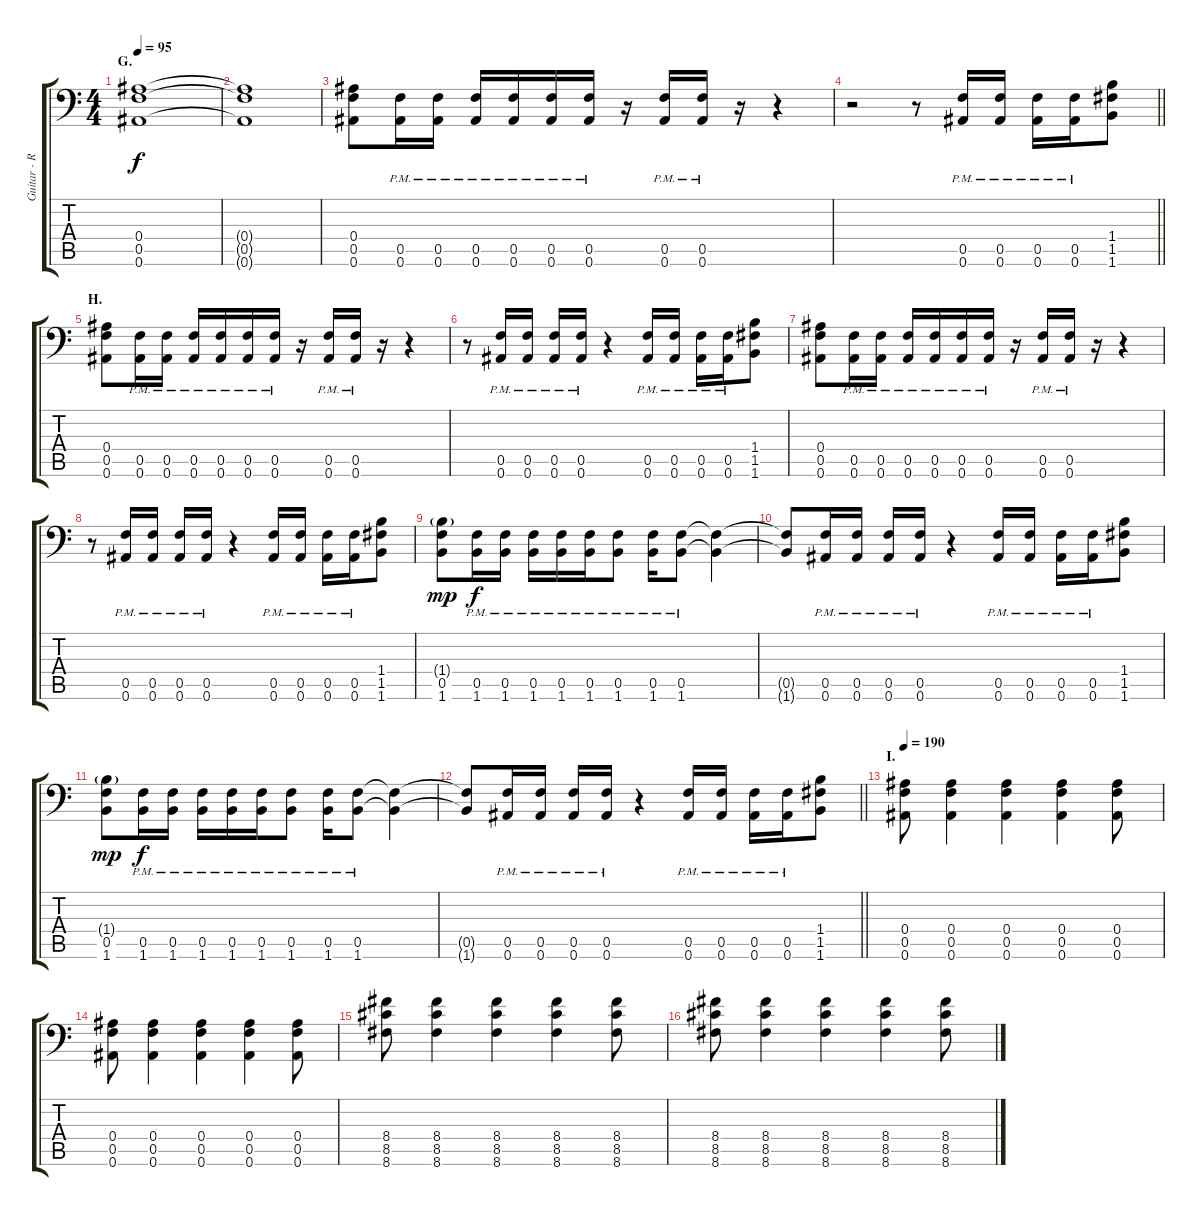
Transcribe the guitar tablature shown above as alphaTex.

\track ("Guitar - Right" "Guitar - R") {instrument distortionguitar}
\staff {score tabs}
\tuning (C4 G3 Eb3 Bb2 F2 Bb1) {hide}
\ts (4 4)
\section ("" "G.")
\tempo 95
\clef f4
\ks c
(0.4 0.5 0.6).1{dy f} |
(0.4{t} 0.5{t} 0.6{t}).1 |
(0.4 0.5 0.6).8 (0.5{pm} 0.6{pm}).16 (0.5{pm} 0.6{pm}).16 (0.5{pm} 0.6{pm}).16 (0.5{pm} 0.6{pm}).16 (0.5{pm} 0.6{pm}).16 (0.5{pm} 0.6{pm}).16 r.16 (0.5{pm} 0.6{pm}).16 (0.5{pm} 0.6{pm}).16 r.16 r.4 |
\barLineRight lightlight
r.2 r.8 (0.5{pm} 0.6{pm}).16 (0.5{pm} 0.6{pm}).16 (0.5{pm} 0.6{pm}).16 (0.5{pm} 0.6{pm}).16 (1.4 1.5 1.6).8 |
\section ("" "H.")
(0.4 0.5 0.6).8 (0.5{pm} 0.6{pm}).16 (0.5{pm} 0.6{pm}).16 (0.5{pm} 0.6{pm}).16 (0.5{pm} 0.6{pm}).16 (0.5{pm} 0.6{pm}).16 (0.5{pm} 0.6{pm}).16 r.16 (0.5{pm} 0.6{pm}).16 (0.5{pm} 0.6{pm}).16 r.16 r.4 |
r.8 (0.5{pm} 0.6{pm}).16 (0.5{pm} 0.6{pm}).16 (0.5{pm} 0.6{pm}).16 (0.5{pm} 0.6{pm}).16 r.4 (0.5{pm} 0.6{pm}).16 (0.5{pm} 0.6{pm}).16 (0.5{pm} 0.6{pm}).16 (0.5{pm} 0.6{pm}).16 (1.4 1.5 1.6).8 |
(0.4 0.5 0.6).8 (0.5{pm} 0.6{pm}).16 (0.5{pm} 0.6{pm}).16 (0.5{pm} 0.6{pm}).16 (0.5{pm} 0.6{pm}).16 (0.5{pm} 0.6{pm}).16 (0.5{pm} 0.6{pm}).16 r.16 (0.5{pm} 0.6{pm}).16 (0.5{pm} 0.6{pm}).16 r.16 r.4 |
r.8 (0.5{pm} 0.6{pm}).16 (0.5{pm} 0.6{pm}).16 (0.5{pm} 0.6{pm}).16 (0.5{pm} 0.6{pm}).16 r.4 (0.5{pm} 0.6{pm}).16 (0.5{pm} 0.6{pm}).16 (0.5{pm} 0.6{pm}).16 (0.5{pm} 0.6{pm}).16 (1.4 1.5 1.6).8 |
(1.4{g} 0.5 1.6).8{dy mp} (0.5{pm} 1.6{pm}).16{dy f} (0.5{pm} 1.6{pm}).16 (0.5{pm} 1.6{pm}).16 (0.5{pm} 1.6{pm}).16 (0.5{pm} 1.6{pm}).16 (0.5{pm} 1.6{pm}).8 (0.5{pm} 1.6{pm}).16 (0.5{pm} 1.6{pm}).8 (0.5{t} 1.6{t}).4 |
(0.5{t} 1.6{t}).8 (0.5{pm} 0.6{pm}).16 (0.5{pm} 0.6{pm}).16 (0.5{pm} 0.6{pm}).16 (0.5{pm} 0.6{pm}).16 r.4 (0.5{pm} 0.6{pm}).16 (0.5{pm} 0.6{pm}).16 (0.5{pm} 0.6{pm}).16 (0.5{pm} 0.6{pm}).16 (1.4 1.5 1.6).8 |
(1.4{g} 0.5 1.6).8{dy mp} (0.5{pm} 1.6{pm}).16{dy f} (0.5{pm} 1.6{pm}).16 (0.5{pm} 1.6{pm}).16 (0.5{pm} 1.6{pm}).16 (0.5{pm} 1.6{pm}).16 (0.5{pm} 1.6{pm}).8 (0.5{pm} 1.6{pm}).16 (0.5{pm} 1.6{pm}).8 (0.5{t} 1.6{t}).4 |
\barLineRight lightlight
(0.5{t} 1.6{t}).8 (0.5{pm} 0.6{pm}).16 (0.5{pm} 0.6{pm}).16 (0.5{pm} 0.6{pm}).16 (0.5{pm} 0.6{pm}).16 r.4 (0.5{pm} 0.6{pm}).16 (0.5{pm} 0.6{pm}).16 (0.5{pm} 0.6{pm}).16 (0.5{pm} 0.6{pm}).16 (1.4 1.5 1.6).8 |
\section ("" "I.")
\tempo 190
(0.4 0.5 0.6).8 (0.4 0.5 0.6).4 (0.4 0.5 0.6).4 (0.4 0.5 0.6).4 (0.4 0.5 0.6).8 |
(0.4 0.5 0.6).8 (0.4 0.5 0.6).4 (0.4 0.5 0.6).4 (0.4 0.5 0.6).4 (0.4 0.5 0.6).8 |
(8.4 8.5 8.6).8 (8.4 8.5 8.6).4 (8.4 8.5 8.6).4 (8.4 8.5 8.6).4 (8.4 8.5 8.6).8 |
(8.4 8.5 8.6).8 (8.4 8.5 8.6).4 (8.4 8.5 8.6).4 (8.4 8.5 8.6).4 (8.4 8.5 8.6).8
